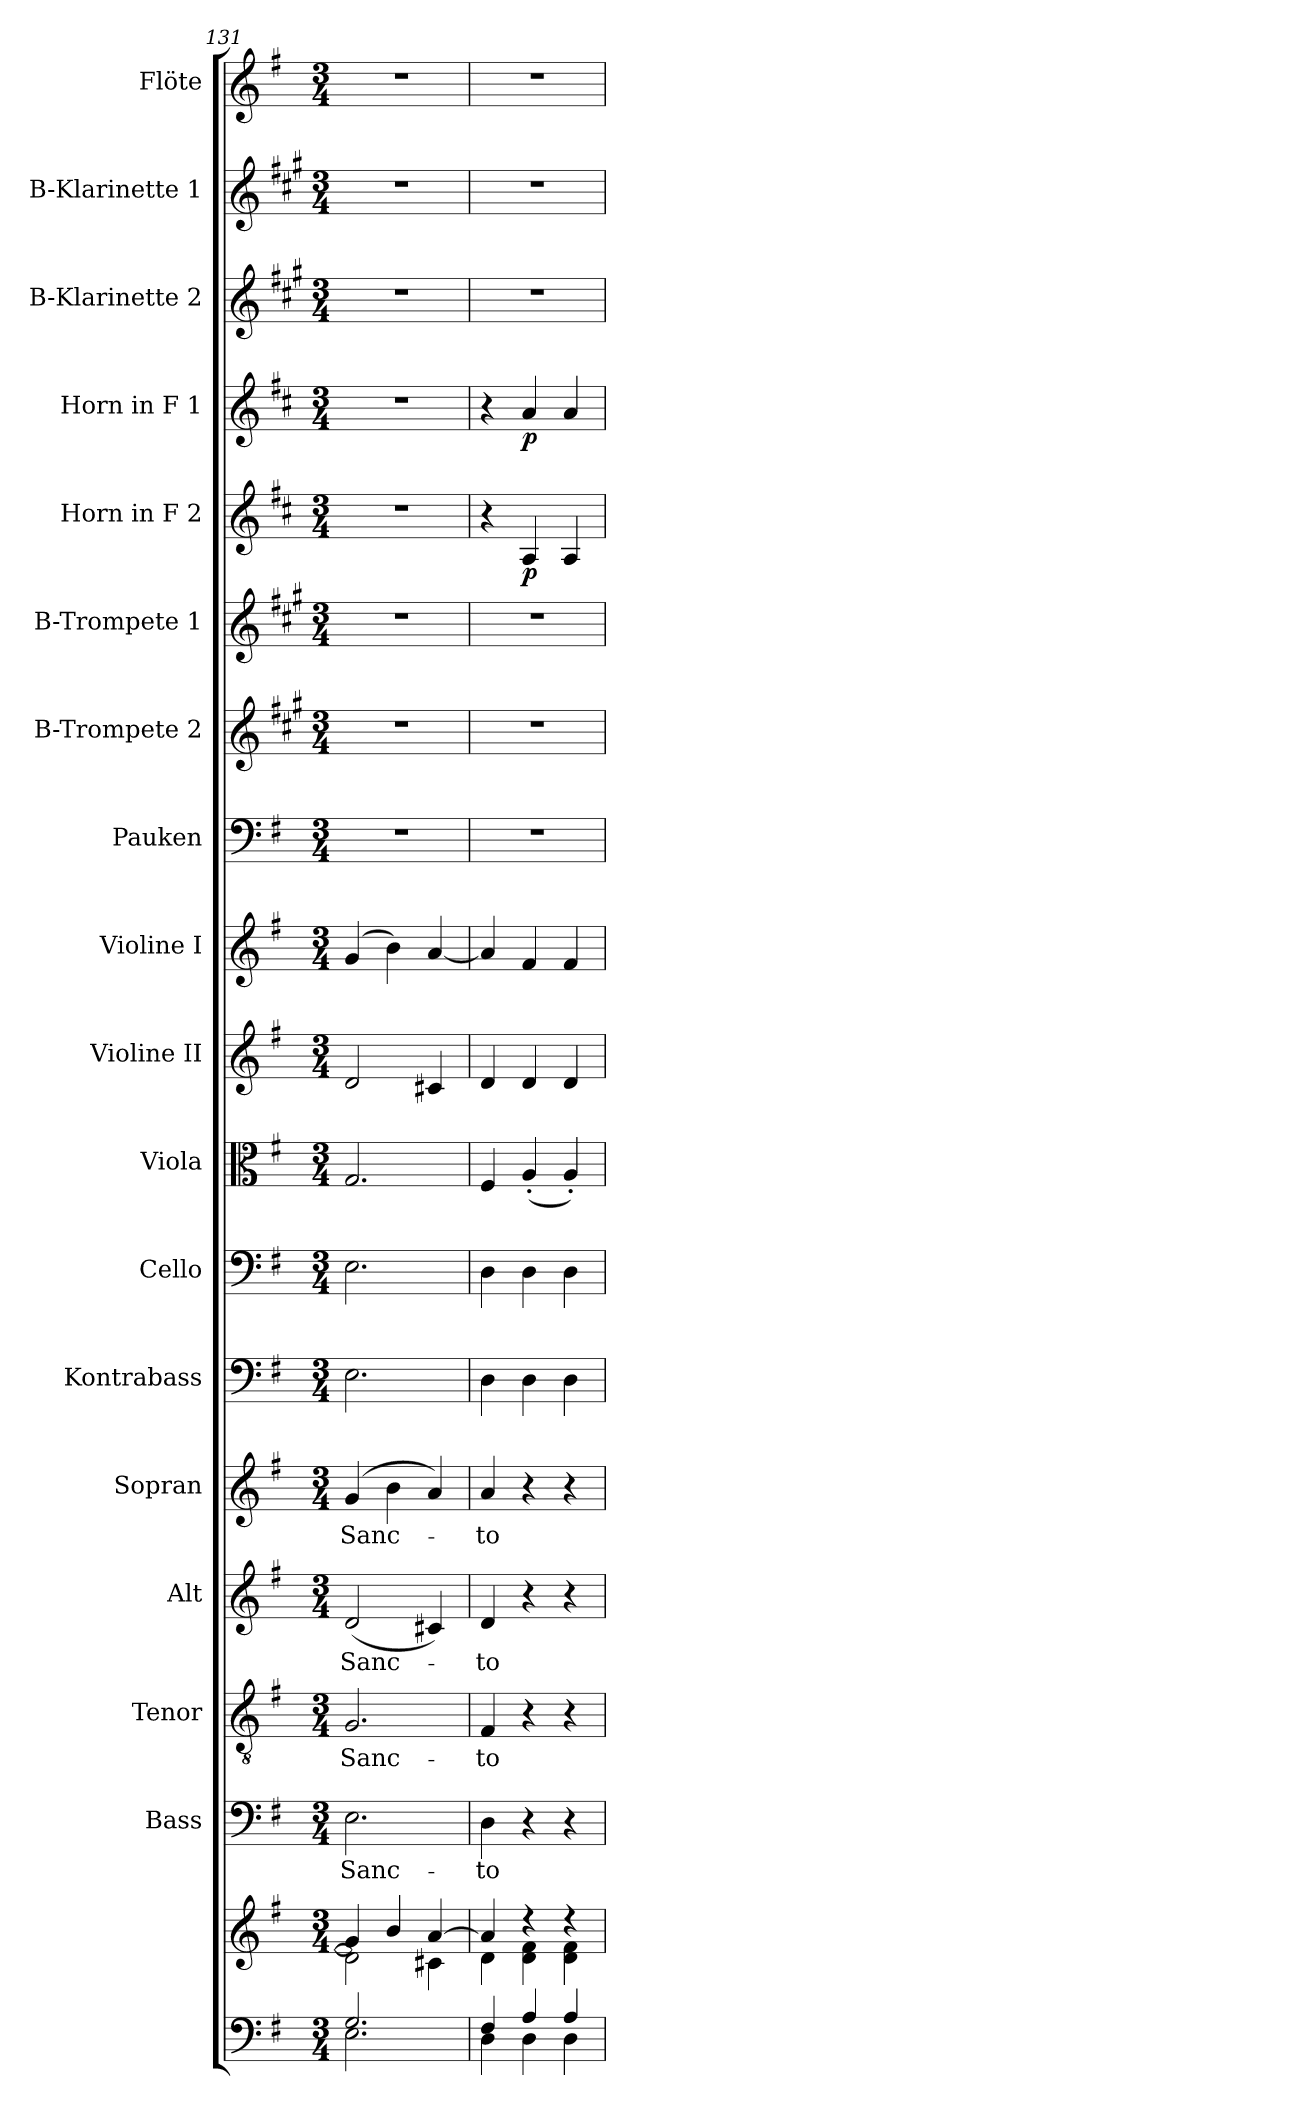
**kern	**kern	**kern	**text	**kern	**text	**kern	**text	**kern	**text	**kern	**kern	**kern	**kern	**kern	**kern	**kern	**kern	**kern	**dynam	**kern	**dynam	**kern	**kern	**kern
*part18	*part18	*part17	*part17	*part16	*part16	*part15	*part15	*part14	*part14	*part13	*part12	*part11	*part10	*part9	*part8	*part7	*part6	*part5	*part5	*part4	*part4	*part3	*part2	*part1
*staff19	*staff18	*staff17	*staff17	*staff16	*staff16	*staff15	*staff15	*staff14	*staff14	*staff13	*staff12	*staff11	*staff10	*staff9	*staff8	*staff7	*staff6	*staff5	*staff5	*staff4	*staff4	*staff3	*staff2	*staff1
*	*	*I"Bass	*	*I"Tenor	*	*I"Alt	*	*I"Sopran	*	*I"Kontrabass	*I"Cello	*I"Viola	*I"Violine II	*I"Violine I	*I"Pauken	*I"B-Trompete 2	*I"B-Trompete 1	*I"Horn in F 2	*	*I"Horn in F 1	*	*I"B-Klarinette 2	*I"B-Klarinette 1	*I"Flöte
*	*	*I'B.	*	*I'T.	*	*I'A.	*	*I'S.	*	*I'Kb.	*	*I'Vla.	*I'Vl. II	*I'Vl. I	*I'Pk.	*I'Trp. 2	*I'Trp. 1	*	*	*	*	*I'Kl. 2	*I'Kl. 1	*I'Fl.
*clefF4	*clefG2	*clefF4	*	*clefGv2	*	*clefG2	*	*clefG2	*	*clefF4	*clefF4	*clefC3	*clefG2	*clefG2	*clefF4	*clefG2	*clefG2	*clefG2	*	*clefG2	*	*clefG2	*clefG2	*clefG2
*	*	*	*	*	*	*	*	*	*	*ITrd7c12	*	*	*	*	*	*ITrd1c2	*ITrd1c2	*ITrd4c7	*	*ITrd4c7	*	*ITrd1c2	*ITrd1c2	*
*k[f#]	*k[f#]	*k[f#]	*	*k[f#]	*	*k[f#]	*	*k[f#]	*	*k[f#]	*k[f#]	*k[f#]	*k[f#]	*k[f#]	*k[f#]	*k[f#]	*k[f#]	*k[f#]	*	*k[f#]	*	*k[f#]	*k[f#]	*k[f#]
*G:	*G:	*G:	*	*G:	*	*G:	*	*G:	*	*G:	*G:	*G:	*G:	*G:	*G:	*G:	*G:	*G:	*	*G:	*	*G:	*G:	*G:
*M3/4	*M3/4	*M3/4	*	*M3/4	*	*M3/4	*	*M3/4	*	*M3/4	*M3/4	*M3/4	*M3/4	*M3/4	*M3/4	*M3/4	*M3/4	*M3/4	*	*M3/4	*	*M3/4	*M3/4	*M3/4
=131	=131	=131	=131	=131	=131	=131	=131	=131	=131	=131	=131	=131	=131	=131	=131	=131	=131	=131	=131	=131	=131	=131	=131	=131
*^	*^	*	*	*	*	*	*	*	*	*	*	*	*	*	*	*	*	*	*	*	*	*	*	*
!	!	!	!	!	!LO:LY:b	!	!LO:LY:b	!	!LO:LY:b	!	!LO:LY:b	!	!	!	!	!	!	!	!	!	!	!	!	!	!	!
2.G/	2.E\	4g/]	2d\]	2.E\	Sanc-	2.G/	Sanc-	(<2d/	Sanc-	(4g/	Sanc-	2.EE\	2.E\	2.G/	2d/	(4g/	2.r	2.r	2.r	2.r	.	2.r	.	2.r	2.r	2.r
.	.	4b/	.	.	.	.	.	.	.	4b\	.	.	.	.	.	4b\)	.	.	.	.	.	.	.	.	.	.
.	.	[>4a/	4c#X\	.	.	.	.	4c#X/)	.	4a/)	.	.	.	.	4c#X/	[4a/	.	.	.	.	.	.	.	.	.	.
=132	=132	=132	=132	=132	=132	=132	=132	=132	=132	=132	=132	=132	=132	=132	=132	=132	=132	=132	=132	=132	=132	=132	=132	=132	=132	=132
!	!	!	!	!	!LO:LY:b	!	!LO:LY:b	!	!LO:LY:b	!	!LO:LY:b	!	!	!	!	!	!	!	!	!	!	!	!	!	!	!
4F#/	4D\	4a/]	4d\	4D\	-to	4F#/	-to	4d/	-to	4a/	-to	4DD\	4D\	4F#/	4d/	4a/]	2.r	2.r	2.r	4r	.	4r	.	2.r	2.r	2.r
!	!	!	!	!	!	!	!	!	!	!	!	!	!	!	!	!	!	!	!	!	!LO:DY:b	!	!LO:DY:b	!	!	!
4A/	4D\	4rdd	4d\ 4f#\	4r	.	4r	.	4r	.	4r	.	4DD\	4D\	(<4A'</	4d/	4f#/	.	.	.	4D/	p	4d/	p	.	.	.
4A/	4D\	4rdd	4d\ 4f#\	4r	.	4r	.	4r	.	4r	.	4DD\	4D\	4A'</)	4d/	4f#/	.	.	.	4D/	.	4d/	.	.	.	.
*v	*v	*	*	*	*	*	*	*	*	*	*	*	*	*	*	*	*	*	*	*	*	*	*	*	*	*
*	*v	*v	*	*	*	*	*	*	*	*	*	*	*	*	*	*	*	*	*	*	*	*	*	*	*
=	=	=	=	=	=	=	=	=	=	=	=	=	=	=	=	=	=	=	=	=	=	=	=	=
*-	*-	*-	*-	*-	*-	*-	*-	*-	*-	*-	*-	*-	*-	*-	*-	*-	*-	*-	*-	*-	*-	*-	*-	*-
